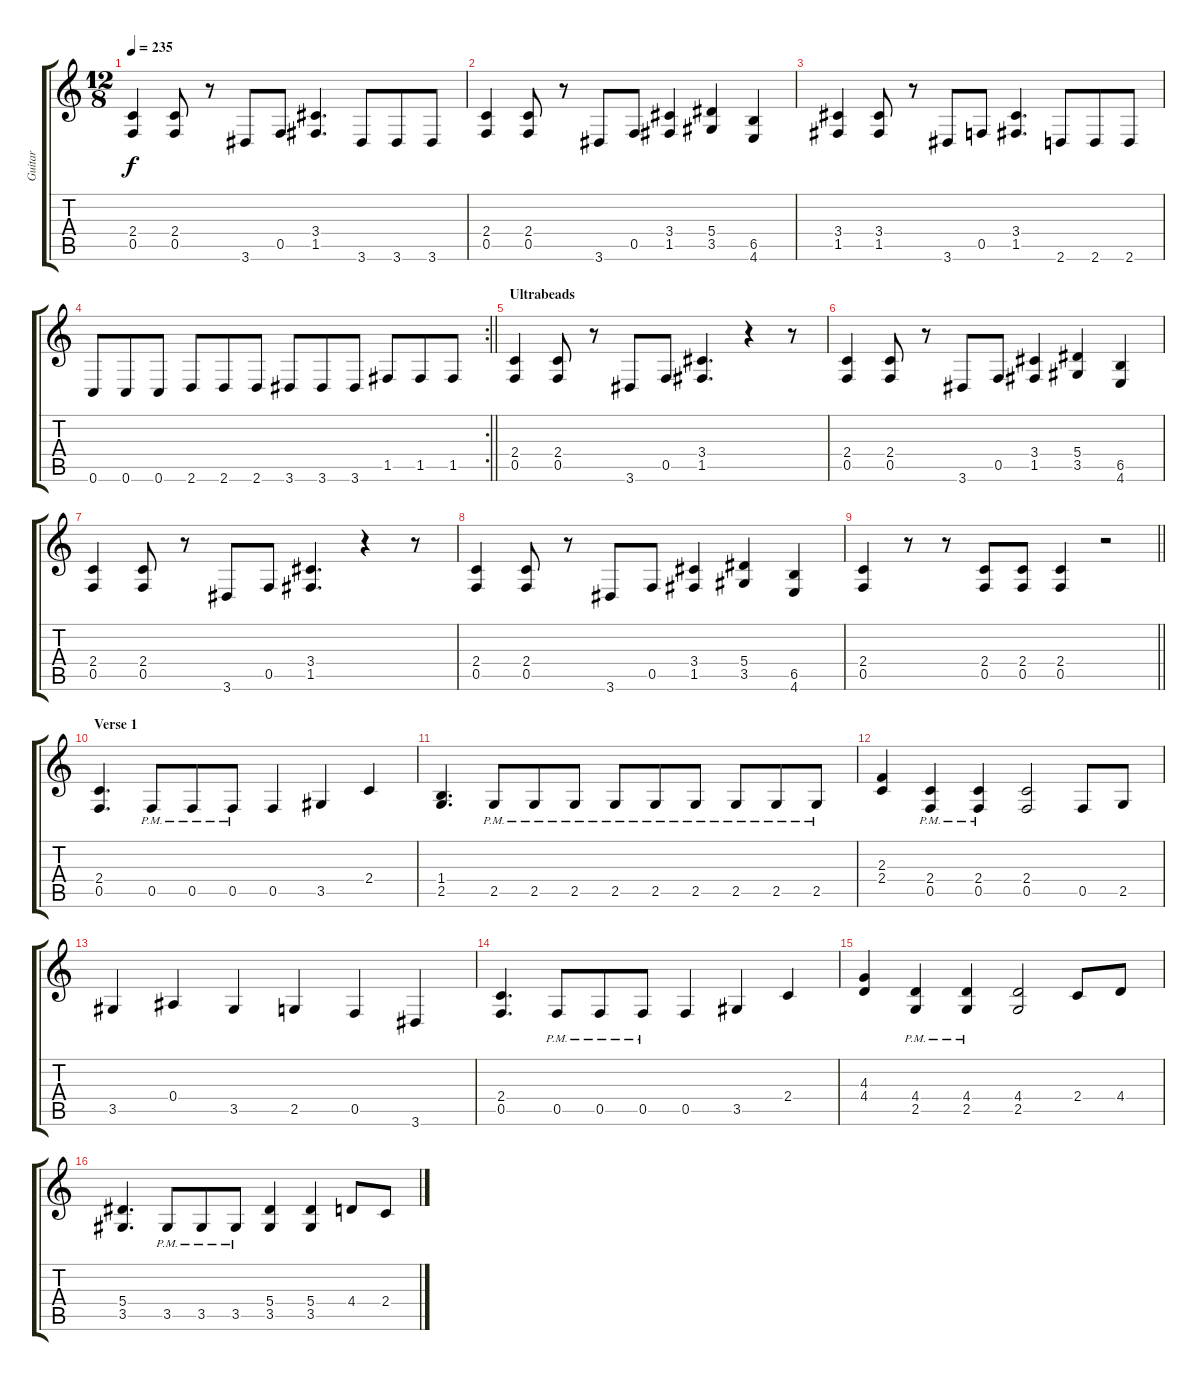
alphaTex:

\track ("Guitar" "Guitar") {instrument distortionguitar}
\staff {score tabs}
\tuning (C4 G3 Eb3 Bb2 F2 C2) {hide}
\ts (12 8)
\tempo 235
\clef g2
\ks c
(2.4 0.5).4{dy f} (2.4 0.5).8 r.8 3.6.8 0.5.8 (3.4 1.5).4{d} 3.6.8 3.6.8 3.6.8 |
(2.4 0.5).4 (2.4 0.5).8 r.8 3.6.8 0.5.8 (3.4 1.5).4 (5.4 3.5).4 (6.5 4.6).4 |
(3.4 1.5).4 (3.4 1.5).8 r.8 3.6.8 0.5.8 (3.4 1.5).4{d} 2.6.8 2.6.8 2.6.8 |
\rc 2
\barLineRight lightlight
0.6.8 0.6.8 0.6.8 2.6.8 2.6.8 2.6.8 3.6.8 3.6.8 3.6.8 1.5.8 1.5.8 1.5.8 |
\section ("" "Ultrabeads")
(2.4 0.5).4 (2.4 0.5).8 r.8 3.6.8 0.5.8 (3.4 1.5).4{d} r.4 r.8 |
(2.4 0.5).4 (2.4 0.5).8 r.8 3.6.8 0.5.8 (3.4 1.5).4 (5.4 3.5).4 (6.5 4.6).4 |
(2.4 0.5).4 (2.4 0.5).8 r.8 3.6.8 0.5.8 (3.4 1.5).4{d} r.4 r.8 |
(2.4 0.5).4 (2.4 0.5).8 r.8 3.6.8 0.5.8 (3.4 1.5).4 (5.4 3.5).4 (6.5 4.6).4 |
\barLineRight lightlight
(2.4 0.5).4 r.8 r.8 (2.4 0.5).8 (2.4 0.5).8 (2.4 0.5).4 r.2 |
\section ("" "Verse 1")
(2.4 0.5).4{d} 0.5{pm}.8 0.5{pm}.8 0.5{pm}.8 0.5.4 3.5.4 2.4.4 |
(1.4 2.5).4{d} 2.5{pm}.8 2.5{pm}.8 2.5{pm}.8 2.5{pm}.8 2.5{pm}.8 2.5{pm}.8 2.5{pm}.8 2.5{pm}.8 2.5{pm}.8 |
(2.3 2.4).4 (2.4 0.5{pm}).4 (2.4 0.5{pm}).4 (2.4 0.5).2 0.5.8 2.5.8 |
3.5.4 0.4.4 3.5.4 2.5.4 0.5.4 3.6.4 |
(2.4 0.5).4{d} 0.5{pm}.8 0.5{pm}.8 0.5{pm}.8 0.5.4 3.5.4 2.4.4 |
(4.3 4.4).4 (4.4 2.5{pm}).4 (4.4 2.5{pm}).4 (4.4 2.5).2 2.4.8 4.4.8 |
(5.4 3.5).4{d} 3.5{pm}.8 3.5{pm}.8 3.5{pm}.8 (5.4 3.5).4 (5.4 3.5).4 4.4.8 2.4.8
